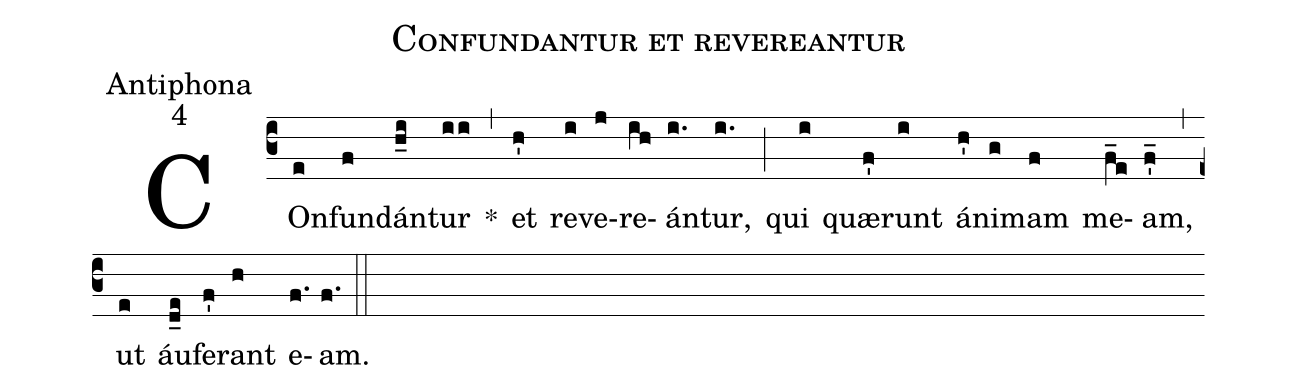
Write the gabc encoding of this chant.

name:Confundantur et revereantur;
office-part:Antiphona;
mode:4;
%%
(c3) COn(e)fun(f)dán(h_i)tur(ii) *(,) et(h') re(i)ve(j)re(ih)án(i.)tur,(i.) (;) qui(i) quæ(f')runt(i) á(h')ni(g)mam(f) me(f_e)am,(f'_) (,) ut(e) áu(d_e)fe(f')rant(h) e(f.)am.(f.) (::)
